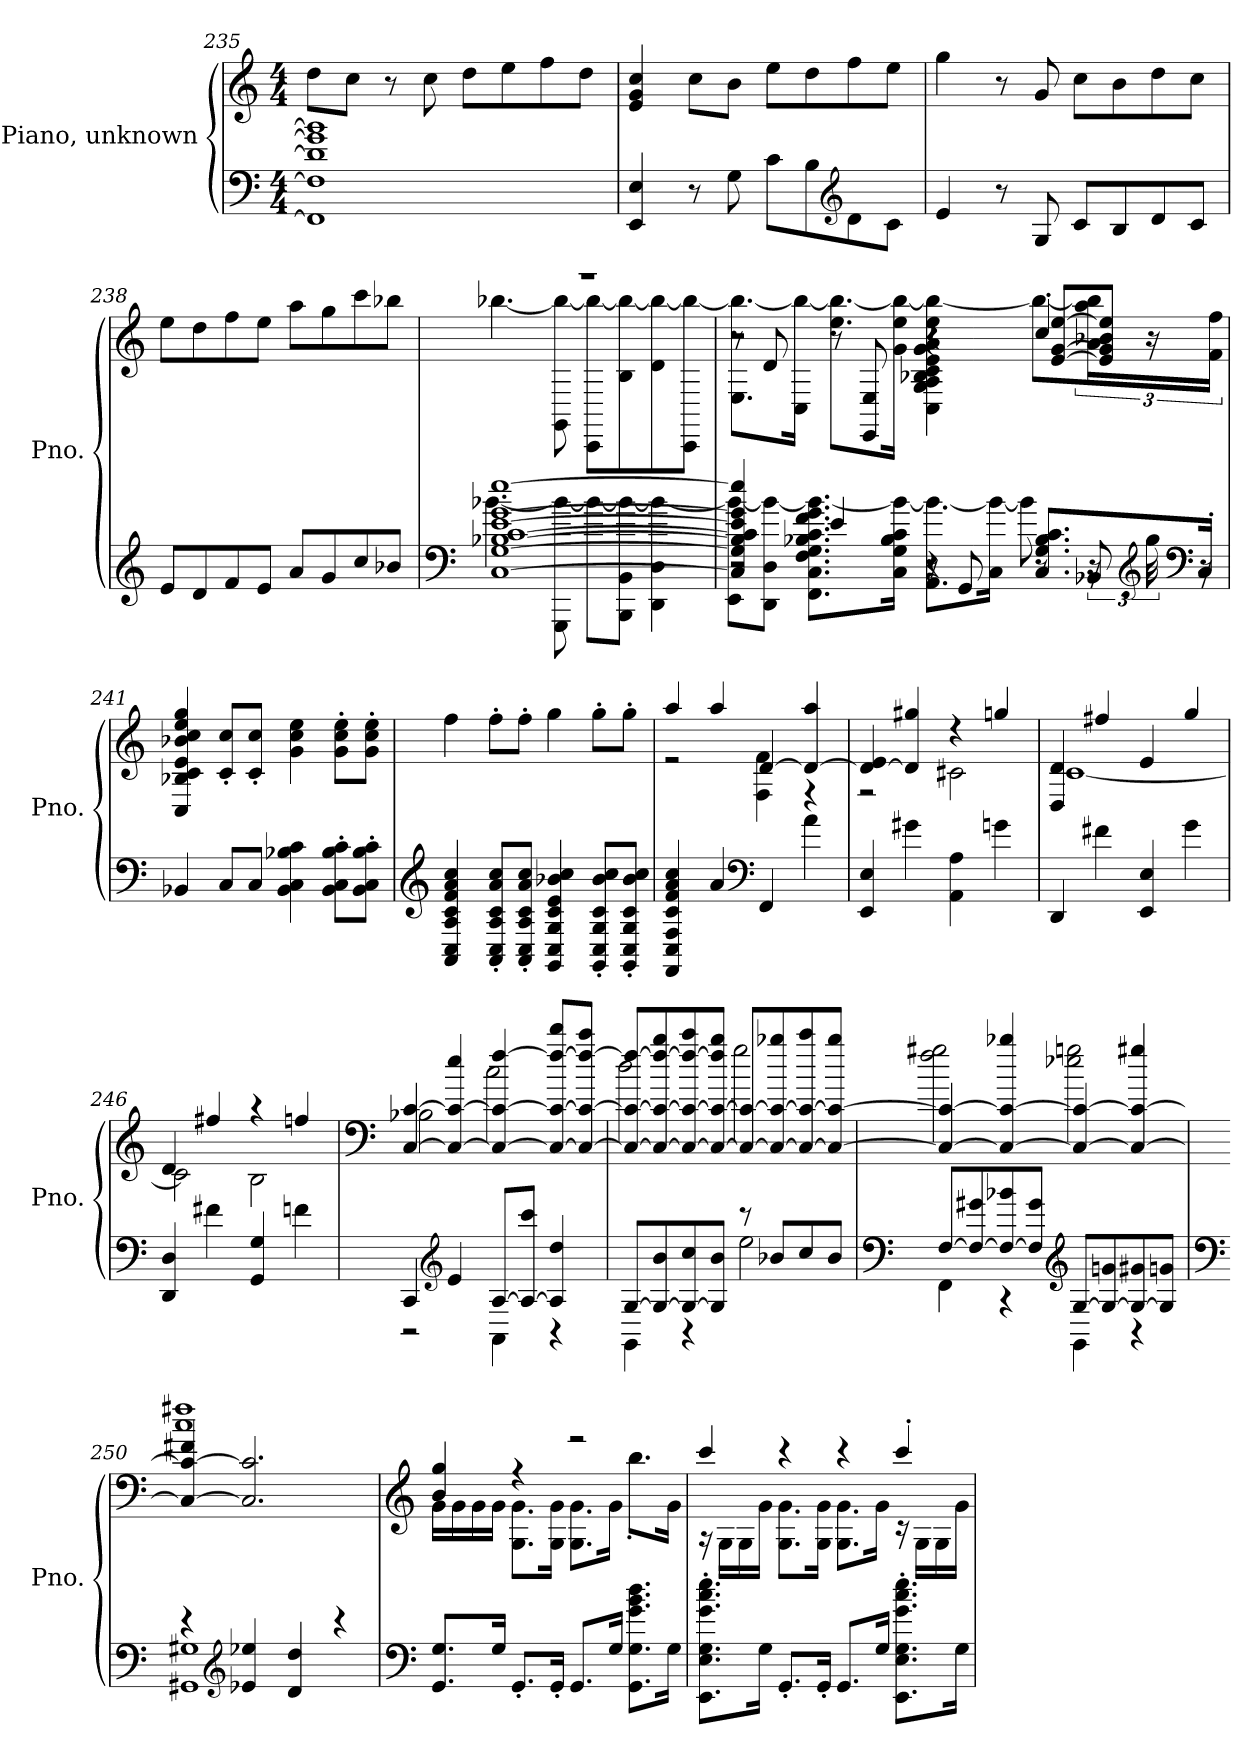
**kern	**kern
*part1	*part1
*staff2	*staff1
*I"Piano, unknown	*
*I'Pno.	*
*clefF4	*clefG2
*k[]	*k[]
*M4/4	*M4/4
=235	=235
1FF] 1F] 1d] 1g#] 1b]	8dd\L
.	8cc\J
.	8r
.	8cc\
.	8dd\L
.	8ee\
.	8ff\
.	8dd\J
=236	=236
4EE/ 4E/	4e/ 4g/ 4cc/
8r	8cc\L
8G\	8b\J
8c\L	8ee\L
8B\	8dd\
*clefG2	*
8d\	8ff\
8c\J	8ee\J
=237	=237
4e/	4gg\
8r	8r
8G/	8g/
8c/L	8cc\L
8B/	8b\
8d/	8dd\
8c/J	8cc\J
=238	=238
8e/L	8ee\L
8d/	8dd\
8f/	8ff\
8e/J	8ee\J
8a/L	8aa\L
8g/	8gg\
8cc/	8ccc\
8b-X/J	8bb-X\J
!!LO:LB:g=z
=239	=239
*clefF4	*
*^	*^
[1C [1G [1B-X [1c [1e [1g [1ee	[4.b-X\	1r	[4.bb-X\
.	8GGG\ 8b-\_	.	8GG\ 8bb-\_
.	8b-\L_	.	8CC\ 8bb-\_L
.	8BBB\ 8BB\ 8b-\_J	.	8B\ 8bb-\_
.	4DD\ 4D\ 4b-\_	.	8d\ 8bb-\_
.	.	.	8CC\ 8bb-\_J
=240	=240	=240	=240
*	*^	*	*^
4C/] 4G/] 4B-/] 4c/] 4e/] 4g/] 4ee/]	8EE\ 8b-\_L	2r	2r	8.E\ 8.bb-\_L	8r
.	8DD\ 8D\ 8b-\_J	.	.	.	8d/
.	.	.	.	16C\ 16bb-\_Jk	.
4e/	8.FF\ 8.C\ 8.F\ 8.G\ 8.B-X\ 8.c\ 8.f\ 8.g\ 8.b-\_L	.	.	8.ee\ 8.bb-\_L	8r
.	.	.	.	.	8EE/ 8E/
.	16C\ 16G\ 16B-\ 16c\ 16b-\_Jk	.	.	16g\ 16ee\ 16bb-\_Jk	.
8r	8.AA\ 8.b-\_L	4r	4r	4C\ 4G\ 4A\ 4B-X\ 4c\ 4e\ 4g\ 4a\ 4ee\ 4bb-\_	4r
8GG/	.	.	.	.	.
.	16C\ 16b-\_Jk	.	.	.	.
8.C/ 8.G/ 8.B-/ 8.c/L	8b-\]	8r	4cc'/	8bb-\L_	[8e/ [8g/ [8ee/L
.	24r	8BB-X/	.	24a\ 24aa\ 24bb-\]Jk	8e/] 8g/] 8b-X/ 8ee/]J
*clefG2	*	*	*	*	*
.	48gg\	.	.	24r	.
*clefF4	*	*	*	*	*
16C'/Jk	16r	.	.	.	.
.	.	.	.	24f\ 24ff\	.
*v	*v	*v	*	*	*
*	*v	*v	*v
!!LO:LB:g=z
=241	=241
4BB-X/	4C/ 4B-X/ 4c/ 4e/ 4b-X/ 4cc/ 4ee/ 4gg/
8C/L	8c/' 8cc/'L
8C/J	8c/' 8cc/'J
4BB-\ 4C\ 4B-X\ 4c\	4g\ 4cc\ 4ee\
8BB-\' 8C\' 8B-\' 8c\'L	8g\' 8cc\' 8ee\'L
8BB-\' 8C\' 8B-\' 8c\'J	8g\' 8cc\' 8ee\'J
=242	=242
*clefG2	*
4AA/ 4C/ 4A/ 4c/ 4f/ 4a/ 4cc/	4ff\
8AA/' 8C/' 8A/' 8c/' 8a/' 8cc/'L	8ff'\L
8AA/' 8C/' 8A/' 8c/' 8a/' 8cc/'J	8ff'\J
4GG/ 4C/ 4G/ 4c/ 4e/ 4b-X/ 4cc/	4gg\
8GG/' 8C/' 8G/' 8c/' 8b-/' 8cc/'L	8gg'\L
8GG/' 8C/' 8G/' 8c/' 8b-/' 8cc/'J	8gg'\J
=243	=243
*	*^
4FF/ 4C/ 4F/ 4c/ 4f/ 4a/ 4cc/	4aa/	2r
4a/	4aa/	.
*clefF4	*	*
4FF/	[4d/	4F\ 4f\
4a\	4d/_ 4aa/	4r
=244	=244	=244
4EE/ 4E/	4d/_ 4e/	2r
4g#X\	4d/] 4gg#X/	.
4AA\ 4A\	4r	2c#X\
4gn\	4ggn/	.
!!LO:LB:g=z	!!
=245	=245	=245
4DD/	4D/ 4d/	[1c
4f#X\	4ff#X/	.
4EE/ 4E/	4e/	.
4g\	4gg/	.
=246	=246	=246
4DD/ 4D/	4d/	2c\]
4f#X\	4ff#X/	.
4GG/ 4G/	4r	2B\
4fn\	4ffn/	.
=247	=247	=247
*	*clefF4	*
*^	*	*
4CC/	2r	[4C/ [4c/	2B-X\
*clefG2	*	*	*
4e/	.	4C/_ 4c/_ 4ee/	.
[8A/L	4AA\	4C/_ 4c/_ [4ff/	2cc\
8A/_ 8ccc/J	.	.	.
4A/] 4dd/	4r	8C/_ 8c/_ 8ff/_ 8ddd/L	.
.	.	8C/_ 8c/_ 8ff/_ 8ccc/J	.
=248	=248	=248	=248
[8G/L	4GG\	8C/_ 8c/_ 8ff/_L	2dd\
8G/_ 8b/	.	8C/_ 8c/_ 8ff/_ 8bb/	.
8G/_ 8cc/	4r	8C/_ 8c/_ 8ff/_ 8ccc/	.
8G/] 8b/J	.	8C/_ 8c/_ 8ff/] 8bb/J	.
8r	2ee\	8C/_ 8c/_L	2gg\
8b-X/L	.	8C/_ 8c/_ 8bb-X/	.
8cc/	.	8C/_ 8c/_ 8ccc/	.
8b-/J	.	8C/_ 8c/_ 8bb-/J	.
!!LO:PB:g=z	!!
=249	=249	=249	=249
*clefF4	*	*	*
[8F/L	4FF\	4C/_ 4c/_	2ff\ 2gg#X\
8F/_ 8g#X/	.	.	.
8F/_ 8b-X/	4r	4C/_ 4c/_ 4bb-X/	.
8F/] 8g#/J	.	.	.
*clefG2	*	*	*
[8G/L	4GG\	4C/_ 4c/_	2ee-X\ 2ggn\
8G/_ 8gn/	.	.	.
8G/_ 8g#X/	4r	4C/_ 4c/_ 4gg#X/	.
8G/] 8gn/J	.	.	.
=250	=250	=250	=250
*clefF4	*	*	*
4r	1GG#X 1G#X	4C/_ 4c/_ 4f#X/	1cc 1ff#X
*clefG2	*	*	*
4e-X/ 4ee-X/	.	2.C/] 2.c/]	.
4d/ 4dd/	.	.	.
4r	.	.	.
*v	*v	*	*
=251	=251	=251
*clefF4	*clefG2	*
8.GG/ 8.G/L	4b/ 4gg/	16g\LL
.	.	16g\
.	.	16g\
16G/Jk	.	16g\JJ
8.GG'/L	4r	8.G\ 8.g\L
16GG'/Jk	.	16G\ 16g\Jk
8.GG/L	2r	8.G\ 8.g\L
16G/Jk	.	16g\Jk
8.GG\ 8.G\ 8.g\ 8.b\ 8.dd\L	.	8.bb'\L
16G\Jk	.	16g\Jk
!!LO:LB:g=z	!!
=252	=252	=252
8.EE\' 8.E\' 8.G\' 8.g\' 8.cc\' 8.ee\'L	4ccc/	16r
.	.	16G\LL
.	.	16G\
16G\Jk	.	16g\JJ
8.GG'/L	4r	8.G\ 8.g\L
16GG'/Jk	.	16G\ 16g\Jk
8.GG/L	4r	8.G\ 8.g\L
16G/Jk	.	16g\Jk
8.EE\' 8.E\' 8.G\' 8.g\' 8.cc\' 8.ee\'L	4ccc'/	16r
.	.	16G\LL
.	.	16G\
16G\Jk	.	16g\JJ
*	*v	*v
=	=
*-	*-
